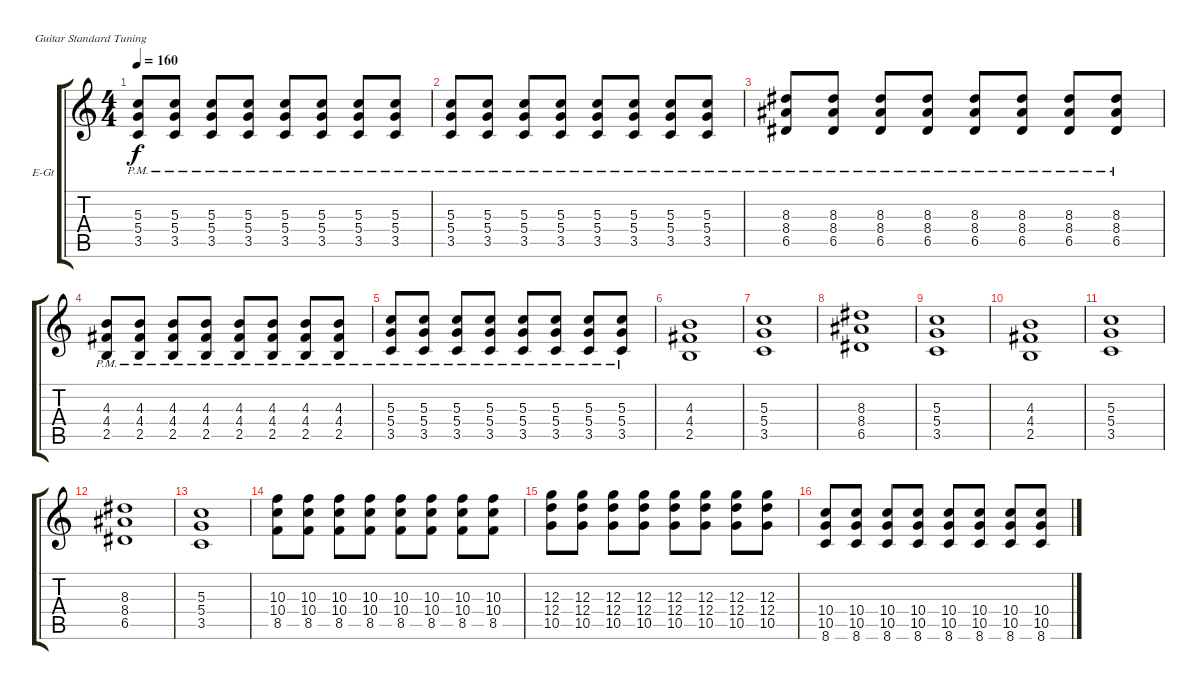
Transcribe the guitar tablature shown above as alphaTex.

\bracketExtendMode groupsimilarinstruments
\firstSystemTrackNameOrientation horizontal
\otherSystemsTrackNameOrientation horizontal
\track ("Äîðîæêà 2" "E-Gt") {instrument overdrivenguitar}
\staff {score tabs}
\tuning (E4 B3 G3 D3 A2 E2)
\ts (4 4)
\tempo 160
\clef g2
\ks c
(5.3{pm} 5.4{pm} 3.5).8{dy f} (5.3{pm} 5.4{pm} 3.5).8 (5.3{pm} 5.4{pm} 3.5).8 (5.3{pm} 5.4{pm} 3.5).8 (5.3{pm} 5.4{pm} 3.5).8 (5.3{pm} 5.4{pm} 3.5).8 (5.3{pm} 5.4{pm} 3.5).8 (5.3{pm} 5.4{pm} 3.5).8 |
(5.3{pm} 5.4{pm} 3.5).8 (5.3{pm} 5.4{pm} 3.5).8 (5.3{pm} 5.4{pm} 3.5).8 (5.3{pm} 5.4{pm} 3.5).8 (5.3{pm} 5.4{pm} 3.5).8 (5.3{pm} 5.4{pm} 3.5).8 (5.3{pm} 5.4{pm} 3.5).8 (5.3{pm} 5.4{pm} 3.5).8 |
(8.3{pm} 8.4{pm} 6.5).8 (8.3{pm} 8.4{pm} 6.5).8 (8.3{pm} 8.4{pm} 6.5).8 (8.3{pm} 8.4{pm} 6.5).8 (8.3{pm} 8.4{pm} 6.5).8 (8.3{pm} 8.4{pm} 6.5).8 (8.3{pm} 8.4{pm} 6.5).8 (8.3{pm} 8.4{pm} 6.5).8 |
(4.3{pm} 4.4{pm} 2.5).8 (4.3{pm} 4.4{pm} 2.5).8 (4.3{pm} 4.4{pm} 2.5).8 (4.3{pm} 4.4{pm} 2.5).8 (4.3{pm} 4.4{pm} 2.5).8 (4.3{pm} 4.4{pm} 2.5).8 (4.3{pm} 4.4{pm} 2.5).8 (4.3{pm} 4.4{pm} 2.5).8 |
(5.3{pm} 5.4{pm} 3.5).8 (5.3{pm} 5.4{pm} 3.5).8 (5.3{pm} 5.4{pm} 3.5).8 (5.3{pm} 5.4{pm} 3.5).8 (5.3{pm} 5.4{pm} 3.5).8 (5.3{pm} 5.4{pm} 3.5).8 (5.3{pm} 5.4{pm} 3.5).8 (5.3{pm} 5.4{pm} 3.5).8 |
(4.3 4.4 2.5).1 |
(5.3 5.4 3.5).1 |
(8.3 8.4 6.5).1 |
(5.3 5.4 3.5).1 |
(4.3 4.4 2.5).1 |
(5.3 5.4 3.5).1 |
(8.3 8.4 6.5).1 |
(5.3 5.4 3.5).1 |
(10.3 10.4 8.5).8 (10.3 10.4 8.5).8 (10.3 10.4 8.5).8 (10.3 10.4 8.5).8 (10.3 10.4 8.5).8 (10.3 10.4 8.5).8 (10.3 10.4 8.5).8 (10.3 10.4 8.5).8 |
(12.3 12.4 10.5).8 (12.3 12.4 10.5).8 (12.3 12.4 10.5).8 (12.3 12.4 10.5).8 (12.3 12.4 10.5).8 (12.3 12.4 10.5).8 (12.3 12.4 10.5).8 (12.3 12.4 10.5).8 |
(10.4 10.5 8.6).8 (10.4 10.5 8.6).8 (10.4 10.5 8.6).8 (10.4 10.5 8.6).8 (10.4 10.5 8.6).8 (10.4 10.5 8.6).8 (10.4 10.5 8.6).8 (10.4 10.5 8.6).8
